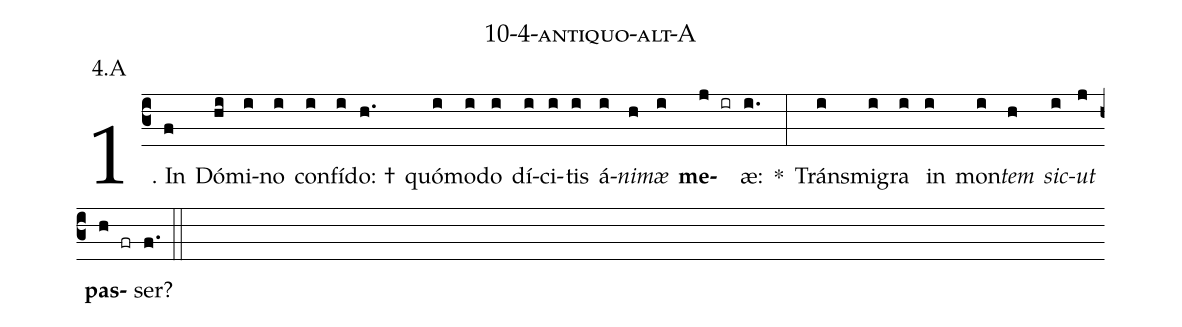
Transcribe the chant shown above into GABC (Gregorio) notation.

name: 10-4-antiquo-alt-A;
annotation: 4.A;
%%
(c3)1. In(f) Dó(hi)mi(i)no(i) con(i)fí(i)do: †(h.) quó(i)mo(i)do(i) dí(i)ci(i)tis(i) á(i)<i>ni</i>(h)<i>mæ</i>(i) <b>me</b>(j ir)æ:(i.) *(:) Tráns(i)mi(i)gra(i) in(i) mon(i)<i>tem</i>(h) <i>sic</i>(i)<i>ut</i>(j) <b>pas</b>(h fr)ser?(f.) (::)
